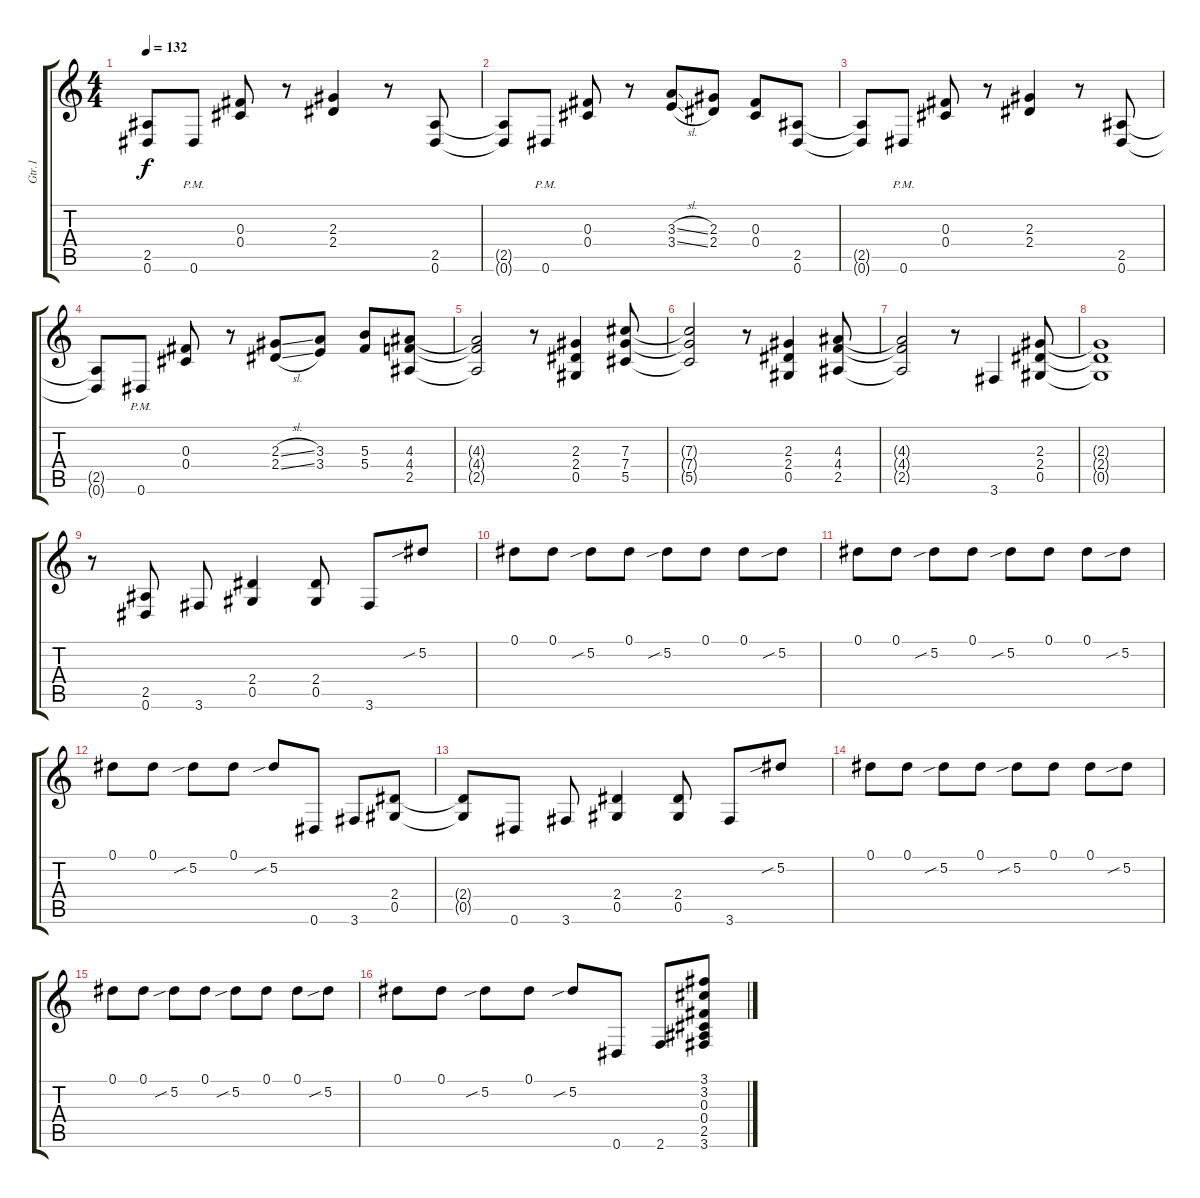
\track ("Gtr.1" "Gtr.1") {instrument acousticguitarsteel}
\staff {score tabs}
\tuning (Eb4 Bb3 Gb3 Db3 Ab2 Eb2) {hide}
\ts (4 4)
\tempo 132
\clef g2
\ks c
(2.5{t} 0.6{t}).8{dy f} 0.6{pm}.8 (0.3 0.4).8 r.8 (2.3 2.4).4 r.8 (2.5 0.6).8 |
(2.5{t} 0.6{t}).8 0.6{pm}.8 (0.3 0.4).8 r.8 (3.3{sl} 3.4{sl}).8 (2.3 2.4).8 (0.3 0.4).8 (2.5 0.6).8 |
(2.5{t} 0.6{t}).8 0.6{pm}.8 (0.3 0.4).8 r.8 (2.3 2.4).4 r.8 (2.5 0.6).8 |
(2.5{t} 0.6{t}).8 0.6{pm}.8 (0.3 0.4).8 r.8 (2.3{sl} 2.4{sl}).8 (3.3 3.4).8 (5.3 5.4).8 (4.3 4.4 2.5).8 |
(4.3{t} 4.4{t} 2.5{t}).2 r.8 (2.3 2.4 0.5).4 (7.3 7.4 5.5).8 |
(7.3{t} 7.4{t} 5.5{t}).2 r.8 (2.3 2.4 0.5).4 (4.3 4.4 2.5).8 |
(4.3{t} 4.4{t} 2.5{t}).2 r.8 3.6.4 (2.3 2.4 0.5).8 |
(2.3{t} 2.4{t} 0.5{t}).1 |
r.8 (2.5 0.6).8 3.6.8 (2.4 0.5).4 (2.4 0.5).8 3.6.8 5.2{sib}.8 |
0.1.8 0.1.8 5.2{sib}.8 0.1.8 5.2{sib}.8 0.1.8 0.1.8 5.2{sib}.8 |
0.1.8 0.1.8 5.2{sib}.8 0.1.8 5.2{sib}.8 0.1.8 0.1.8 5.2{sib}.8 |
0.1.8 0.1.8 5.2{sib}.8 0.1.8 5.2{sib}.8 0.6.8 3.6.8 (2.4 0.5).8 |
(2.4{t} 0.5{t}).8 0.6.8 3.6.8 (2.4 0.5).4 (2.4 0.5).8 3.6.8 5.2{sib}.8 |
0.1.8 0.1.8 5.2{sib}.8 0.1.8 5.2{sib}.8 0.1.8 0.1.8 5.2{sib}.8 |
0.1.8 0.1.8 5.2{sib}.8 0.1.8 5.2{sib}.8 0.1.8 0.1.8 5.2{sib}.8 |
0.1.8 0.1.8 5.2{sib}.8 0.1.8 5.2{sib}.8 0.6.8 2.6.8 (3.1 3.2 0.3 0.4 2.5 3.6).8
